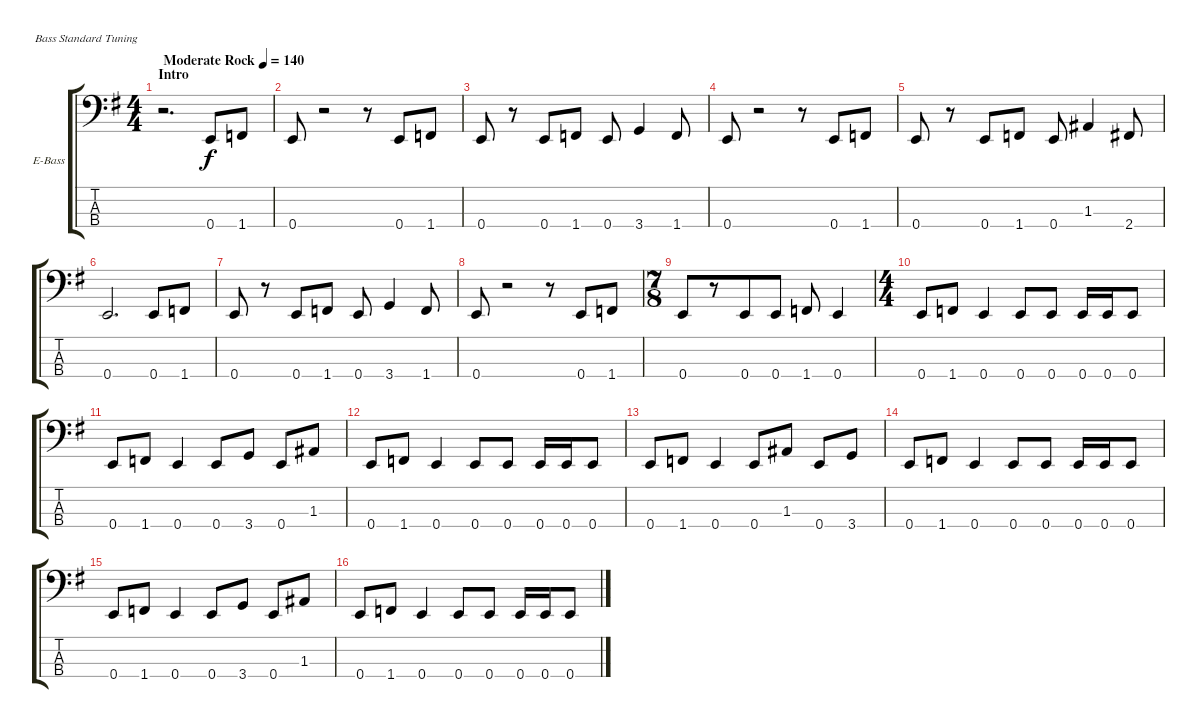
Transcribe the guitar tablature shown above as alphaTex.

\bracketExtendMode groupsimilarinstruments
\firstSystemTrackNameOrientation horizontal
\otherSystemsTrackNameOrientation horizontal
\track ("Bass" "E-Bass") {instrument electricbasspick}
\staff {score tabs}
\tuning (G2 D2 A1 E1)
\ts (4 4)
\section ("" "Intro")
\tempo (140 "Moderate Rock")
\clef f4
\scale
1.08575
\ks g
r.2{d dy f instrument electricbasspick} 0.4.8 1.4.8 |
\scale
0.91425 0.4.8 r.2 r.8 0.4.8 1.4.8 |
\scale
1.05549 0.4.8 r.8 0.4.8 1.4.8 0.4.8 3.4.4 1.4.8 |
\scale
0.944515 0.4.8 r.2 r.8 0.4.8 1.4.8 |
\scale
1.05549 0.4.8 r.8 0.4.8 1.4.8 0.4.8 1.3.4 2.4.8 |
\scale
0.944515 0.4.2{d} 0.4.8 1.4.8 |
\scale
1.05549 0.4.8 r.8 0.4.8 1.4.8 0.4.8 3.4.4 1.4.8 |
\scale
0.944515 0.4.8 r.2 r.8 0.4.8 1.4.8 |
\ts (7 8)
\scale
1.08575 0.4.8 r.8 0.4.8 0.4.8 1.4.8 0.4.4 |
\ts (4 4)
\scale
0.91425 0.4.8 1.4.8 0.4.4 0.4.8 0.4.8 0.4.16 0.4.16 0.4.8 |
\scale
1.05549 0.4.8 1.4.8 0.4.4 0.4.8 3.4.8 0.4.8 1.3.8 |
\scale
0.944515 0.4.8 1.4.8 0.4.4 0.4.8 0.4.8 0.4.16 0.4.16 0.4.8 |
\scale
1.05549 0.4.8 1.4.8 0.4.4 0.4.8 1.3.8 0.4.8 3.4.8 |
\scale
0.944515 0.4.8 1.4.8 0.4.4 0.4.8 0.4.8 0.4.16 0.4.16 0.4.8 |
\scale
1.05549 0.4.8 1.4.8 0.4.4 0.4.8 3.4.8 0.4.8 1.3.8 |
\scale
0.944515 0.4.8 1.4.8 0.4.4 0.4.8 0.4.8 0.4.16 0.4.16 0.4.8
